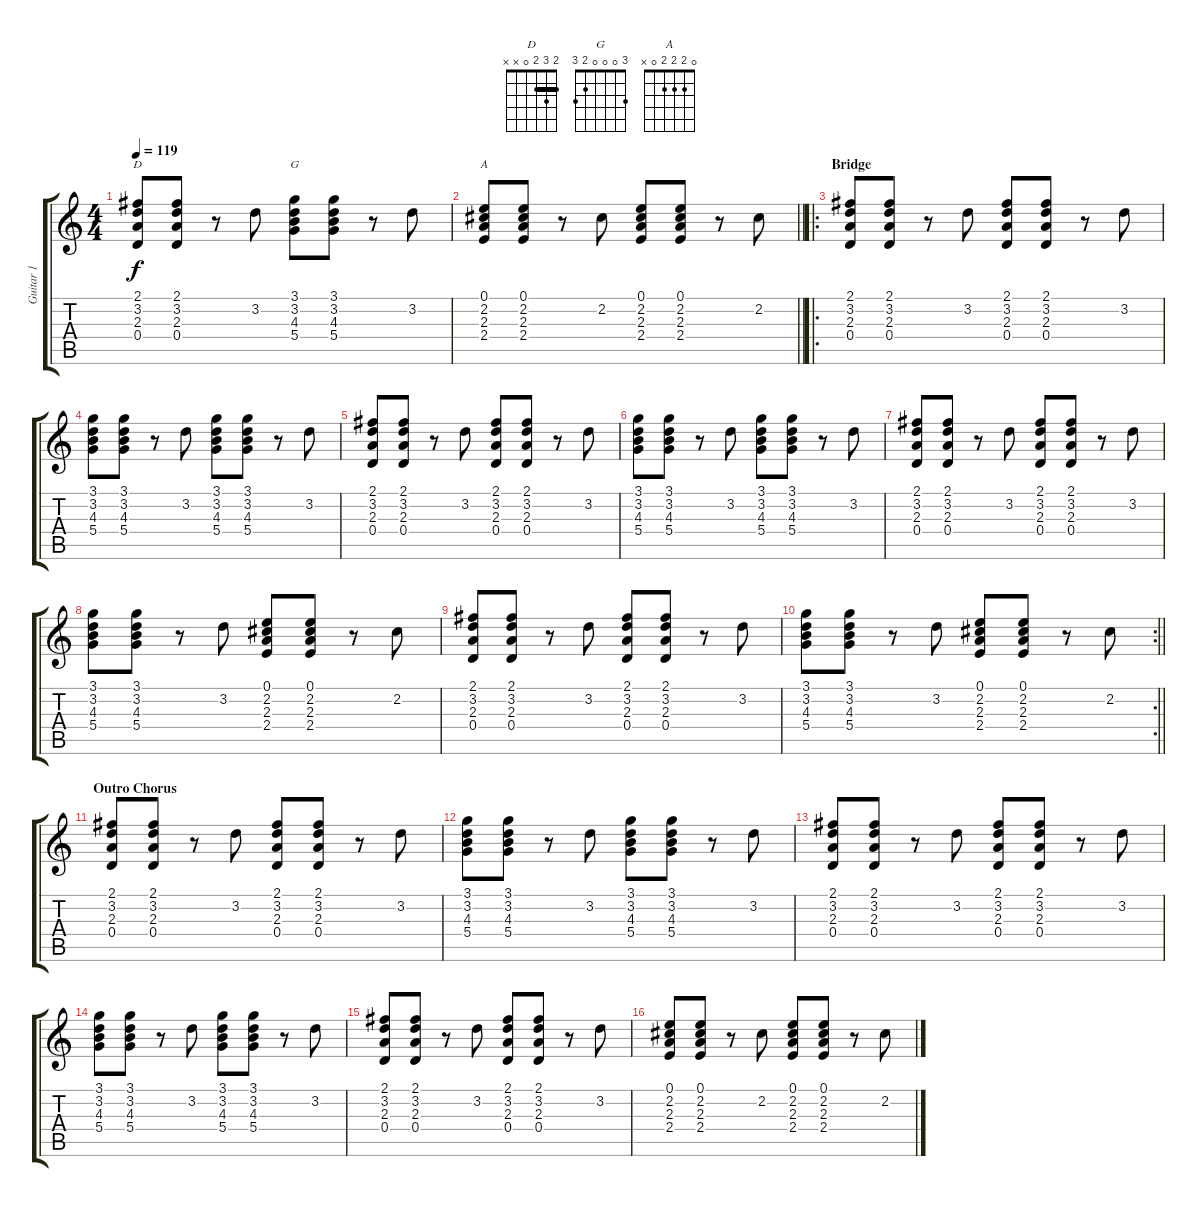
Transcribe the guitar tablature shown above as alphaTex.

\track ("Guitar 1" "Guitar 1") {instrument acousticguitarnylon}
\staff {score tabs}
\tuning (E4 B3 G3 D3 A2 E2) {hide}
\chord ("D" 2 3 2 0 x x) {barre 2}
\chord ("G" 3 0 0 0 2 3)
\chord ("A" 0 2 2 2 0 x)
\ts (4 4)
\tempo 119
\clef g2
\ks c
(2.1 3.2 2.3 0.4).8{ch "D" dy f} (2.1 3.2 2.3 0.4).8 r.8 3.2.8 (3.1 3.2 4.3 5.4).8{ch "G"} (3.1 3.2 4.3 5.4).8 r.8 3.2.8 |
\barLineRight lightlight
(0.1 2.2 2.3 2.4).8{ch "A"} (0.1 2.2 2.3 2.4).8 r.8 2.2.8 (0.1 2.2 2.3 2.4).8 (0.1 2.2 2.3 2.4).8 r.8 2.2.8 |
\ro
\section ("" "Bridge")
(2.1 3.2 2.3 0.4).8 (2.1 3.2 2.3 0.4).8 r.8 3.2.8 (2.1 3.2 2.3 0.4).8 (2.1 3.2 2.3 0.4).8 r.8 3.2.8 |
(3.1 3.2 4.3 5.4).8 (3.1 3.2 4.3 5.4).8 r.8 3.2.8 (3.1 3.2 4.3 5.4).8 (3.1 3.2 4.3 5.4).8 r.8 3.2.8 |
(2.1 3.2 2.3 0.4).8 (2.1 3.2 2.3 0.4).8 r.8 3.2.8 (2.1 3.2 2.3 0.4).8 (2.1 3.2 2.3 0.4).8 r.8 3.2.8 |
(3.1 3.2 4.3 5.4).8 (3.1 3.2 4.3 5.4).8 r.8 3.2.8 (3.1 3.2 4.3 5.4).8 (3.1 3.2 4.3 5.4).8 r.8 3.2.8 |
(2.1 3.2 2.3 0.4).8 (2.1 3.2 2.3 0.4).8 r.8 3.2.8 (2.1 3.2 2.3 0.4).8 (2.1 3.2 2.3 0.4).8 r.8 3.2.8 |
(3.1 3.2 4.3 5.4).8 (3.1 3.2 4.3 5.4).8 r.8 3.2.8 (0.1 2.2 2.3 2.4).8 (0.1 2.2 2.3 2.4).8 r.8 2.2.8 |
(2.1 3.2 2.3 0.4).8 (2.1 3.2 2.3 0.4).8 r.8 3.2.8 (2.1 3.2 2.3 0.4).8 (2.1 3.2 2.3 0.4).8 r.8 3.2.8 |
\rc 2
\barLineRight lightlight
(3.1 3.2 4.3 5.4).8 (3.1 3.2 4.3 5.4).8 r.8 3.2.8 (0.1 2.2 2.3 2.4).8 (0.1 2.2 2.3 2.4).8 r.8 2.2.8 |
\section ("" "Outro Chorus")
(2.1 3.2 2.3 0.4).8 (2.1 3.2 2.3 0.4).8 r.8 3.2.8 (2.1 3.2 2.3 0.4).8 (2.1 3.2 2.3 0.4).8 r.8 3.2.8 |
(3.1 3.2 4.3 5.4).8 (3.1 3.2 4.3 5.4).8 r.8 3.2.8 (3.1 3.2 4.3 5.4).8 (3.1 3.2 4.3 5.4).8 r.8 3.2.8 |
(2.1 3.2 2.3 0.4).8 (2.1 3.2 2.3 0.4).8 r.8 3.2.8 (2.1 3.2 2.3 0.4).8 (2.1 3.2 2.3 0.4).8 r.8 3.2.8 |
(3.1 3.2 4.3 5.4).8 (3.1 3.2 4.3 5.4).8 r.8 3.2.8 (3.1 3.2 4.3 5.4).8 (3.1 3.2 4.3 5.4).8 r.8 3.2.8 |
(2.1 3.2 2.3 0.4).8 (2.1 3.2 2.3 0.4).8 r.8 3.2.8 (2.1 3.2 2.3 0.4).8 (2.1 3.2 2.3 0.4).8 r.8 3.2.8 |
(0.1 2.2 2.3 2.4).8 (0.1 2.2 2.3 2.4).8 r.8 2.2.8 (0.1 2.2 2.3 2.4).8 (0.1 2.2 2.3 2.4).8 r.8 2.2.8
